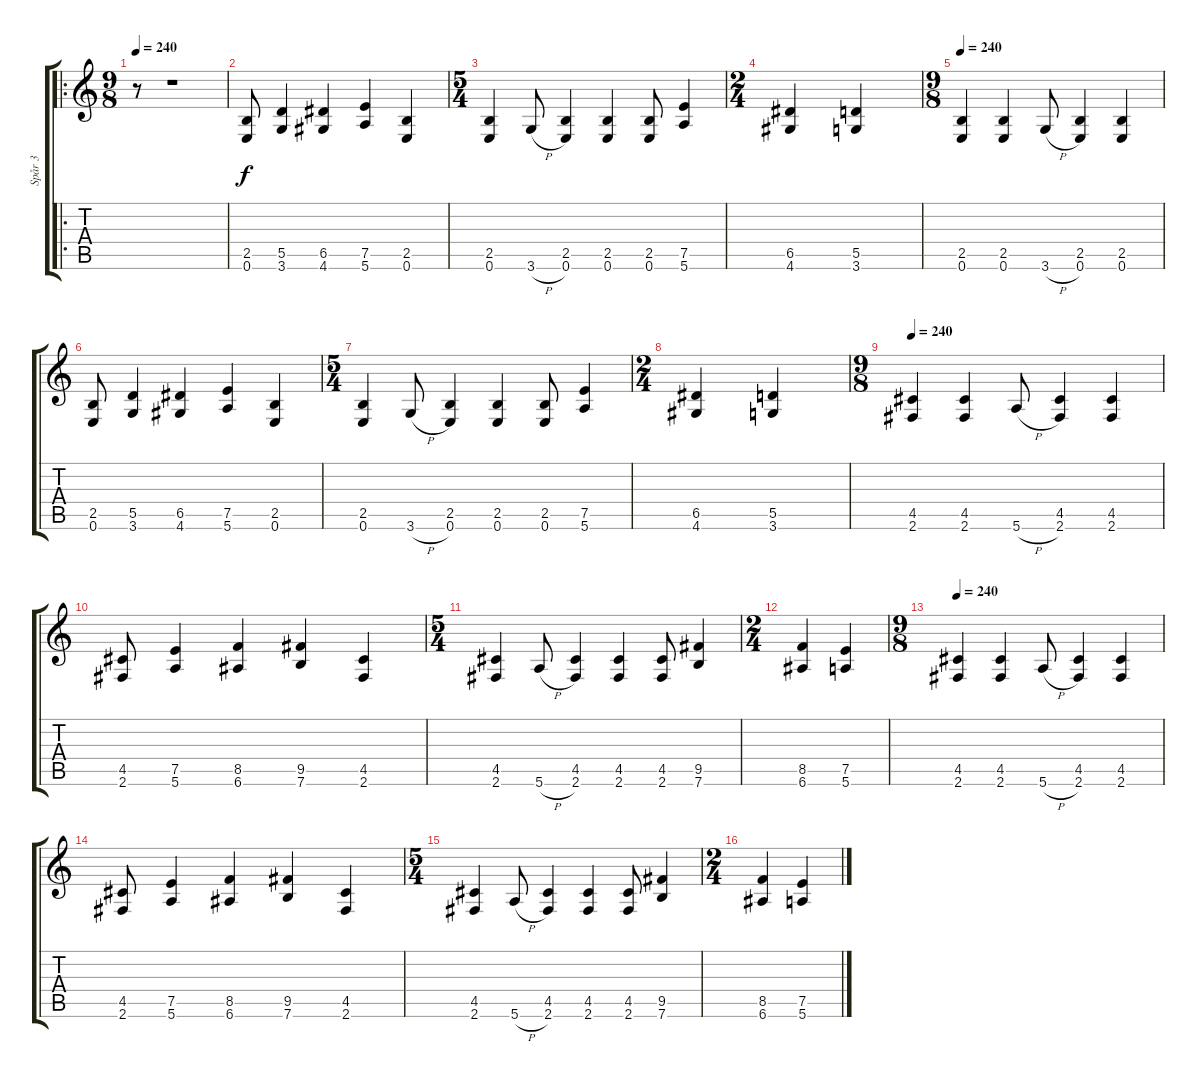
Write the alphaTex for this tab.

\track ("Spår 3" "Spår 3") {instrument distortionguitar}
\staff {score tabs}
\tuning (E4 B3 G3 D3 A2 E2) {hide}
\ro
\ts (9 8)
\tempo 240
\clef g2
\ks c
r.8{dy f} r.1 |
(2.5 0.6).8 (5.5 3.6).4 (6.5 4.6).4 (7.5 5.6).4 (2.5 0.6).4 |
\ts (5 4)
(2.5 0.6).4 3.6{h}.8 (2.5 0.6).4 (2.5 0.6).4 (2.5 0.6).8 (7.5 5.6).4 |
\ts (2 4)
(6.5 4.6).4 (5.5 3.6).4 |
\ts (9 8)
\tempo 240
(2.5 0.6).4 (2.5 0.6).4 3.6{h}.8 (2.5 0.6).4 (2.5 0.6).4 |
(2.5 0.6).8 (5.5 3.6).4 (6.5 4.6).4 (7.5 5.6).4 (2.5 0.6).4 |
\ts (5 4)
(2.5 0.6).4 3.6{h}.8 (2.5 0.6).4 (2.5 0.6).4 (2.5 0.6).8 (7.5 5.6).4 |
\ts (2 4)
(6.5 4.6).4 (5.5 3.6).4 |
\ts (9 8)
\tempo 240
(4.5 2.6).4 (4.5 2.6).4 5.6{h}.8 (4.5 2.6).4 (4.5 2.6).4 |
(4.5 2.6).8 (7.5 5.6).4 (8.5 6.6).4 (9.5 7.6).4 (4.5 2.6).4 |
\ts (5 4)
(4.5 2.6).4 5.6{h}.8 (4.5 2.6).4 (4.5 2.6).4 (4.5 2.6).8 (9.5 7.6).4 |
\ts (2 4)
(8.5 6.6).4 (7.5 5.6).4 |
\ts (9 8)
\tempo 240
(4.5 2.6).4 (4.5 2.6).4 5.6{h}.8 (4.5 2.6).4 (4.5 2.6).4 |
(4.5 2.6).8 (7.5 5.6).4 (8.5 6.6).4 (9.5 7.6).4 (4.5 2.6).4 |
\ts (5 4)
(4.5 2.6).4 5.6{h}.8 (4.5 2.6).4 (4.5 2.6).4 (4.5 2.6).8 (9.5 7.6).4 |
\ts (2 4)
(8.5 6.6).4 (7.5 5.6).4
